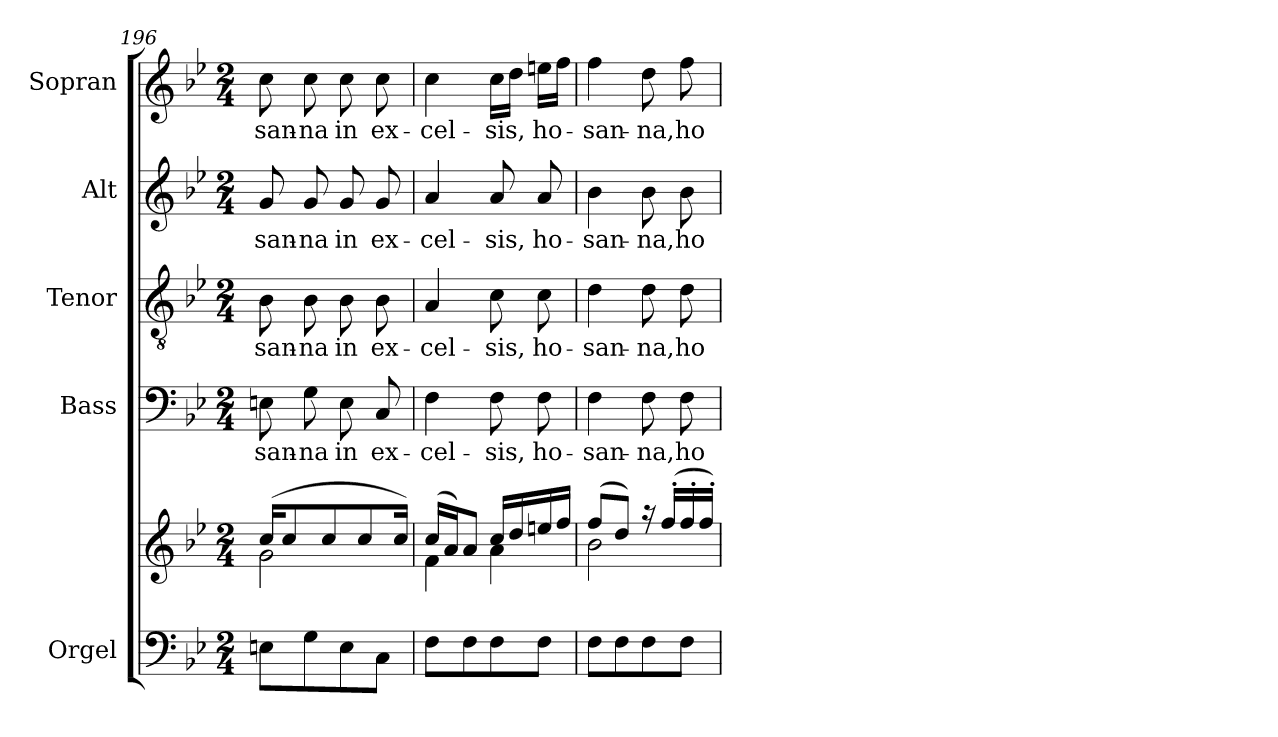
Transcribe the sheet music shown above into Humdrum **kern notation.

**kern	**kern	**kern	**text	**kern	**text	**kern	**text	**kern	**text
*part5	*part5	*part4	*part4	*part3	*part3	*part2	*part2	*part1	*part1
*staff6	*staff5	*staff4	*staff4	*staff3	*staff3	*staff2	*staff2	*staff1	*staff1
*I"Orgel	*	*I"Bass	*	*I"Tenor	*	*I"Alt	*	*I"Sopran	*
*I'Org.	*	*I'B.	*	*I'T.	*	*I'A.	*	*I'S.	*
*clefF4	*clefG2	*clefF4	*	*clefGv2	*	*clefG2	*	*clefG2	*
*k[b-e-]	*k[b-e-]	*k[b-e-]	*	*k[b-e-]	*	*k[b-e-]	*	*k[b-e-]	*
*B-:	*B-:	*B-:	*	*B-:	*	*B-:	*	*B-:	*
*M2/4	*M2/4	*M2/4	*	*M2/4	*	*M2/4	*	*M2/4	*
=196	=196	=196	=196	=196	=196	=196	=196	=196	=196
*	*^	*	*	*	*	*	*	*	*
!	!	!	!	!LO:LY:b	!	!LO:LY:b	!	!LO:LY:b	!	!LO:LY:b
8En\L	(>16cc/KL	2g\	8En\	-san-	8B-\	-san-	8g/	-san-	8cc\	-san-
.	8cc/	.	.	.	.	.	.	.	.	.
!	!	!	!	!LO:LY:b	!	!LO:LY:b	!	!LO:LY:b	!	!LO:LY:b
8G\	.	.	8G\	-na	8B-\	-na	8g/	-na	8cc\	-na
.	8cc/	.	.	.	.	.	.	.	.	.
!	!	!	!	!LO:LY:b	!	!LO:LY:b	!	!LO:LY:b	!	!LO:LY:b
8E\	.	.	8E\	in	8B-\	in	8g/	in	8cc\	in
.	8cc/	.	.	.	.	.	.	.	.	.
!	!	!	!	!LO:LY:b	!	!LO:LY:b	!	!LO:LY:b	!	!LO:LY:b
8C\J	.	.	8C/	ex-	8B-\	ex-	8g/	ex-	8cc\	ex-
.	16cc/Jk)	.	.	.	.	.	.	.	.	.
=197	=197	=197	=197	=197	=197	=197	=197	=197	=197	=197
!	!	!	!	!LO:LY:b	!	!LO:LY:b	!	!LO:LY:b	!	!LO:LY:b
8F\L	(>16cc/LL	4f\	4F\	-cel-	4A/	-cel-	4a/	-cel-	4cc\	-cel-
.	16a/J)	.	.	.	.	.	.	.	.	.
8F\	8a/J	.	.	.	.	.	.	.	.	.
!	!	!	!	!LO:LY:b	!	!LO:LY:b	!	!LO:LY:b	!	!LO:LY:b
8F\	16cc/LL	4a\	8F\	-sis,	8c\	-sis,	8a/	-sis,	16cc\LL	-sis,
.	16dd/	.	.	.	.	.	.	.	16dd\JJ	.
!	!	!	!	!LO:LY:b	!	!LO:LY:b	!	!LO:LY:b	!	!LO:LY:b
8F\J	16een/	.	8F\	ho-	8c\	ho-	8a/	ho-	16een\LL	ho-
.	16ff/JJ	.	.	.	.	.	.	.	16ff\JJ	.
=198	=198	=198	=198	=198	=198	=198	=198	=198	=198	=198
!	!	!	!	!LO:LY:b	!	!LO:LY:b	!	!LO:LY:b	!	!LO:LY:b
8F\L	(>8ff/L	2b-\	4F\	-san-	4d\	-san-	4b-\	-san-	4ff\	-san-
8F\	8dd/J)	.	.	.	.	.	.	.	.	.
!	!	!	!	!LO:LY:b	!	!LO:LY:b	!	!LO:LY:b	!	!LO:LY:b
8F\	16raa	.	8F\	-na,	8d\	-na,	8b-\	-na,	8dd\	-na,
.	(>16ff'</LL	.	.	.	.	.	.	.	.	.
!	!	!	!	!LO:LY:b	!	!LO:LY:b	!	!LO:LY:b	!	!LO:LY:b
8F\J	16ff'</	.	8F\	ho-	8d\	ho-	8b-\	ho-	8ff\	ho-
.	16ff'</JJ)	.	.	.	.	.	.	.	.	.
*	*v	*v	*	*	*	*	*	*	*	*
=	=	=	=	=	=	=	=	=	=
*-	*-	*-	*-	*-	*-	*-	*-	*-	*-
